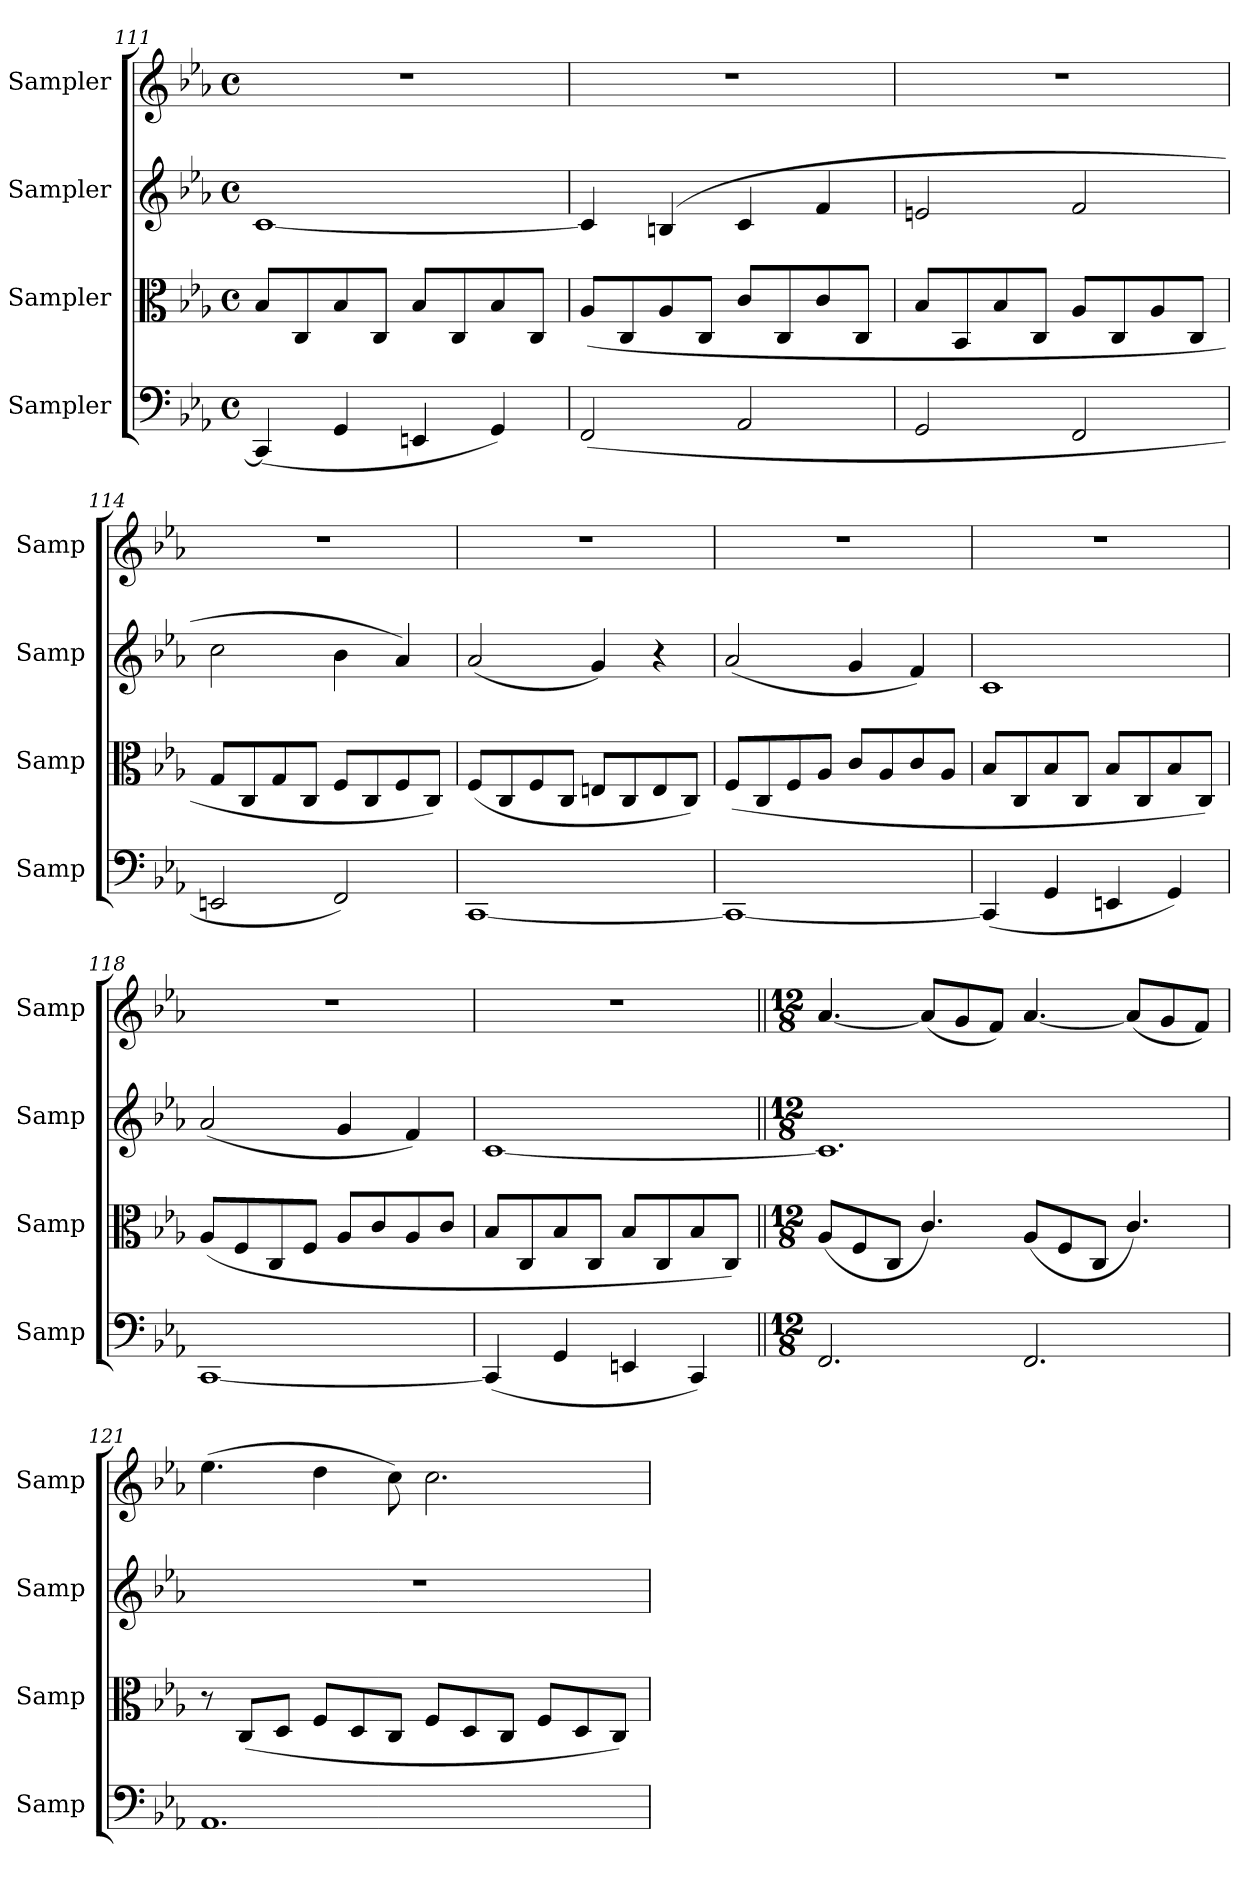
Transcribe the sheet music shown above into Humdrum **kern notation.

**kern	**kern	**kern	**kern
*part4	*part3	*part2	*part1
*staff4	*staff3	*staff2	*staff1
*I"Sampler	*I"Sampler	*I"Sampler	*I"Sampler
*I'Samp	*I'Samp	*I'Samp	*I'Samp
*clefF4	*clefC3	*clefG2	*clefG2
*k[b-e-a-]	*k[b-e-a-]	*k[b-e-a-]	*k[b-e-a-]
*M4/4	*M4/4	*M4/4	*M4/4
*met(c)	*met(c)	*met(c)	*met(c)
=111	=111	=111	=111
(4CC/]	8B-/L	[1c	1r
.	8C/	.	.
4GG/	8B-/	.	.
.	8C/J	.	.
4EEn/	8B-/L	.	.
.	8C/	.	.
4GG/)	8B-/	.	.
.	8C/J	.	.
=112	=112	=112	=112
(2FF/	(8A-/L	4c/]	1r
.	8C/	.	.
.	8A-/	(>4Bn/	.
.	8C/J	.	.
2AA-/	8c/L	4c/	.
.	8C/	.	.
.	8c/	4f/	.
.	8C/J	.	.
!!LO:LB:g=z
=113	=113	=113	=113
2GG/	8B-/L	2en/	1r
.	8BB-/	.	.
.	8B-/	.	.
.	8C/J	.	.
2FF/	8A-/L	2f/	.
.	8C/	.	.
.	8A-/	.	.
.	8C/J	.	.
=114	=114	=114	=114
2EEn/	8G/L	2cc\	1r
.	8C/	.	.
.	8G/	.	.
.	8C/J	.	.
2FF/)	8F/L	4b-\	.
.	8C/	.	.
.	8F/	4a-/)	.
.	8C/J)	.	.
=115	=115	=115	=115
[1CC	(8F/L	(2a-/	1r
.	8C/	.	.
.	8F/	.	.
.	8C/J	.	.
.	8En/L	4g/)	.
.	8C/	.	.
.	8E/	4r	.
.	8C/J)	.	.
=116	=116	=116	=116
1CC_	(8F/L	(2a-/	1r
.	8C/	.	.
.	8F/	.	.
.	8A-/J	.	.
.	8c/L	4g/	.
.	8A-/	.	.
.	8c/	4f/)	.
.	8A-/J	.	.
=117	=117	=117	=117
(4CC/]	8B-/L	1c	1r
.	8C/	.	.
4GG/	8B-/	.	.
.	8C/J	.	.
4EEn/	8B-/L	.	.
.	8C/	.	.
4GG/)	8B-/	.	.
.	8C/J)	.	.
=118	=118	=118	=118
[1CC	(8A-/L	(2a-/	1r
.	8F/	.	.
.	8C/	.	.
.	8F/J	.	.
.	8A-/L	4g/	.
.	8c/	.	.
.	8A-/	4f/)	.
.	8c/J	.	.
=119	=119	=119	=119
(4CC/]	8B-/L	[1c	1r
.	8C/	.	.
4GG/	8B-/	.	.
.	8C/J	.	.
4EEn/	8B-/L	.	.
.	8C/	.	.
4CC/)	8B-/	.	.
.	8C/J)	.	.
!!LO:LB:g=z
=120||	=120||	=120||	=120||
*M12/8	*M12/8	*M12/8	*M12/8
2.FF/	(8A-/L	1.c]	[4.a-/
.	8F/	.	.
.	8C/J	.	.
.	4.c/)	.	(8a-/L]
.	.	.	8g/
.	.	.	8f/J)
2.FF/	(8A-/L	.	[4.a-/
.	8F/	.	.
.	8C/J	.	.
.	4.c/)	.	(8a-/L]
.	.	.	8g/
.	.	.	8f/J)
=121	=121	=121	=121
1.AA-	8r	1.r	(4.ee-\
.	(8C/L	.	.
.	8D/J	.	.
.	8F/L	.	4dd\
.	8D/	.	.
.	8C/J	.	8cc\)
.	8F/L	.	2.cc\
.	8D/	.	.
.	8C/J	.	.
.	8F/L	.	.
.	8D/	.	.
.	8C/J)	.	.
=	=	=	=
*-	*-	*-	*-
